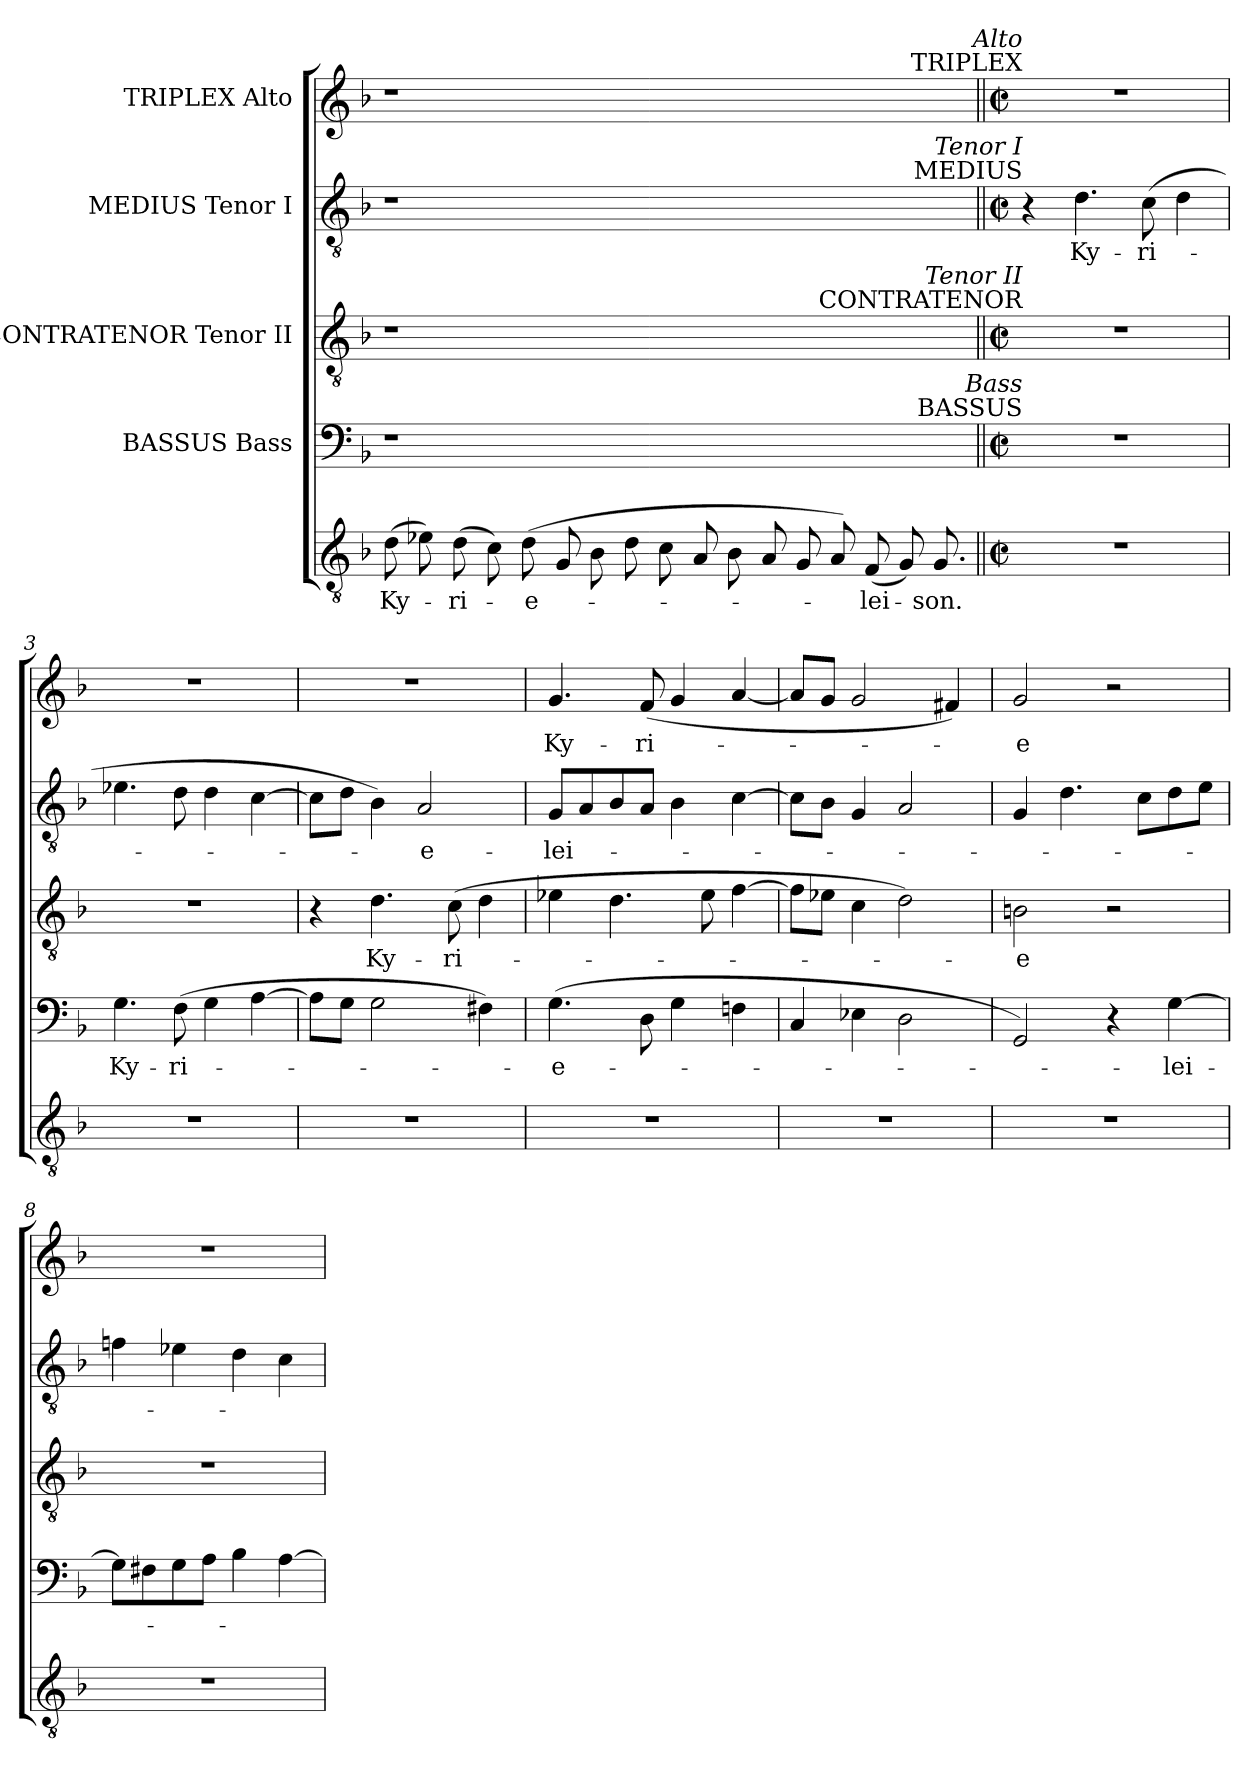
**kern	**text	**kern	**text	**kern	**text	**kern	**text	**kern	**text
*part5	*part5	*part4	*part4	*part3	*part3	*part2	*part2	*part1	*part1
*staff5	*staff5	*staff4	*staff4	*staff3	*staff3	*staff2	*staff2	*staff1	*staff1
*	*	*I"BASSUS Bass	*	*I"CONTRATENOR Tenor II	*	*I"MEDIUS Tenor I	*	*I"TRIPLEX Alto	*
*clefGv2	*	*clefF4	*	*clefGv2	*	*clefGv2	*	*clefG2	*
*k[b-]	*	*k[b-]	*	*k[b-]	*	*k[b-]	*	*k[b-]	*
*F:	*	*F:	*	*F:	*	*F:	*	*F:	*
=1	=1	=1	=1	=1	=1	=1	=1	=1	=1
!	!LO:LY:b	!	!	!	!	!	!	!	!
(>8d	Ky-	1r	.	1r	.	1r	.	1r	.
8e-X)	.	.	.	.	.	.	.	.	.
!	!LO:LY:b	!	!	!	!	!	!	!	!
(>8d	-ri-	.	.	.	.	.	.	.	.
8c)	.	.	.	.	.	.	.	.	.
!	!LO:LY:b	!	!	!	!	!	!	!	!
(>8d	-e-	.	.	.	.	.	.	.	.
8G	.	.	.	.	.	.	.	.	.
8B-	.	.	.	.	.	.	.	.	.
8d	.	.	.	.	.	.	.	.	.
8c	.	1ryy	.	1ryy	.	1ryy	.	1ryy	.
8A	.	.	.	.	.	.	.	.	.
8B-	.	.	.	.	.	.	.	.	.
8A	.	.	.	.	.	.	.	.	.
8G	.	.	.	.	.	.	.	.	.
8A)	.	.	.	.	.	.	.	.	.
!	!LO:LY:b	!	!	!	!	!	!	!	!
(<8F	-lei-	.	.	.	.	.	.	.	.
8G)	.	.	.	.	.	.	.	.	.
!	!LO:LY:b	!	!	!	!	!	!	!	!
8.G	-son.	8.ryy	.	8.ryy	.	8.ryy	.	8.ryy	.
!!LO:LB:g=z
=2||	=2||	=2||	=2||	=2||	=2||	=2||	=2||	=2||	=2||
*M2/2	*	*M2/2	*	*M2/2	*	*M2/2	*	*M2/2	*
*met(c|)	*	*met(c|)	*	*met(c|)	*	*met(c|)	*	*met(c|)	*
!	!	!	!	!	!	!	!	!LO:TX:a:rj:t=TRIPLEX	!
!	!	!	!	!	!	!	!	!LO:TX:i:rj:t=Alto	!
!	!	!	!	!	!	!LO:TX:a:rj:t=MEDIUS	!	!	!
!	!	!	!	!	!	!LO:TX:i:rj:t=Tenor I	!	!	!
!	!	!	!	!LO:TX:a:rj:t=CONTRATENOR	!	!	!	!	!
!	!	!	!	!LO:TX:i:rj:t=Tenor II	!	!	!	!	!
!	!	!LO:TX:a:rj:t=BASSUS	!	!	!	!	!	!	!
!	!	!LO:TX:i:rj:t=Bass	!	!	!	!	!	!	!
1r	.	1r	.	1r	.	4r	.	1r	.
!	!	!	!	!	!	!	!LO:LY:b	!	!
.	.	.	.	.	.	4.d\	Ky-	.	.
!	!	!	!	!	!	!	!LO:LY:b	!	!
.	.	.	.	.	.	(>8c\	-ri-	.	.
.	.	.	.	.	.	4d\	.	.	.
=3	=3	=3	=3	=3	=3	=3	=3	=3	=3
!	!	!	!LO:LY:b	!	!	!	!	!	!
1r	.	4.G\	Ky-	1r	.	4.e-i\	.	1r	.
!	!	!	!LO:LY:b	!	!	!	!	!	!
.	.	(>8F\	-ri-	.	.	8d\	.	.	.
.	.	4G\	.	.	.	4d\	.	.	.
.	.	[4A\	.	.	.	[4c\	.	.	.
=4	=4	=4	=4	=4	=4	=4	=4	=4	=4
1r	.	8A\L]	.	4r	.	8c\L]	.	1r	.
.	.	8G\J	.	.	.	8d\J	.	.	.
!	!	!	!	!	!LO:LY:b	!	!	!	!
.	.	2G\	.	4.d\	Ky-	4B-\)	.	.	.
!	!	!	!	!	!	!	!LO:LY:b	!	!
.	.	.	.	.	.	2A/	-e-	.	.
!	!	!	!	!	!LO:LY:b	!	!	!	!
.	.	.	.	(>8c\	-ri-	.	.	.	.
.	.	4F#X\)	.	4d\	.	.	.	.	.
=5	=5	=5	=5	=5	=5	=5	=5	=5	=5
!	!	!	!LO:LY:b	!	!	!	!LO:LY:b	!	!LO:LY:b
1r	.	(>4.G\	-e-	4e-X\	.	8G/L	-lei-	4.g/	Ky-
.	.	.	.	.	.	8A/	.	.	.
.	.	.	.	4.d\	.	8B-/	.	.	.
!	!	!	!	!	!	!	!	!	!LO:LY:b
.	.	8D\	.	.	.	8A/J	.	(<8f/	-ri-
.	.	4G\	.	.	.	4B-\	.	4g/	.
.	.	.	.	8e-i\	.	.	.	.	.
.	.	4Fni\	.	[4f\	.	[4c\	.	[4a/	.
=6	=6	=6	=6	=6	=6	=6	=6	=6	=6
1r	.	4C/	.	8f\L]	.	8c\L]	.	8a/L]	.
.	.	.	.	8e-X\J	.	8B-\J	.	8g/J	.
.	.	4E-i\	.	4c\	.	4G/	.	2g/	.
.	.	2D\	.	2d\)	.	2A/	.	.	.
.	.	.	.	.	.	.	.	4f#i/)	.
!!LO:LB:g=z
=7	=7	=7	=7	=7	=7	=7	=7	=7	=7
!	!	!	!	!	!LO:LY:b	!	!	!	!LO:LY:b
1r	.	2GG/)	.	2Bn\	-e-	4G/	.	2g/	-e-
.	.	.	.	.	.	4.d\	.	.	.
.	.	4r	.	2r	.	.	.	2r	.
.	.	.	.	.	.	8c\L	.	.	.
!	!	!	!LO:LY:b	!	!	!	!	!	!
.	.	[4G\	-lei-	.	.	8d\	.	.	.
.	.	.	.	.	.	8e\J	.	.	.
=8	=8	=8	=8	=8	=8	=8	=8	=8	=8
1r	.	8G\L]	.	1r	.	4fni\	.	1r	.
.	.	8F#X\	.	.	.	.	.	.	.
.	.	8G\	.	.	.	4e-i\	.	.	.
.	.	8A\J	.	.	.	.	.	.	.
.	.	4B-\	.	.	.	4d\	.	.	.
.	.	[4A\	.	.	.	4c\	.	.	.
=	=	=	=	=	=	=	=	=	=
*-	*-	*-	*-	*-	*-	*-	*-	*-	*-
